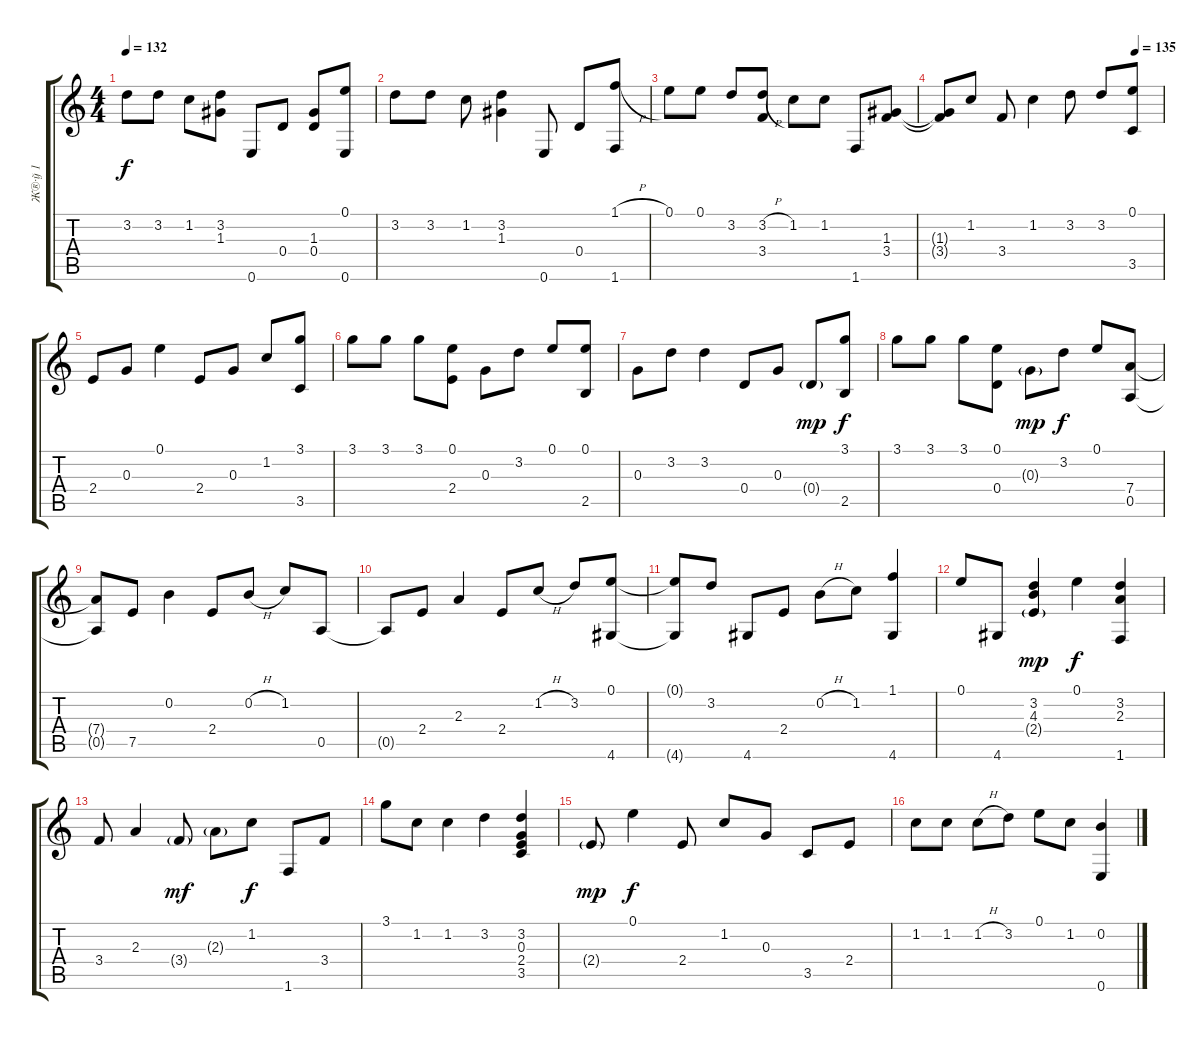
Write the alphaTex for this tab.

\track ("Ж®·ў 1" "Ж®·ў 1") {instrument acousticguitarsteel}
\staff {score tabs}
\tuning (E4 B3 G3 D3 A2 E2) {hide}
\ts (4 4)
\tempo 132
\clef g2
\ks c
3.2.8{dy f} 3.2.8 1.2.8 (3.2 1.3).8 0.6.8 0.4.8 (1.3 0.4).8 (0.1 0.6).8 |
3.2.8 3.2.8 1.2.8 (3.2 1.3).4 0.6.8 0.4.8 (1.1{h} 1.6).8 |
0.1.8 0.1.8 3.2.8 (3.2{h} 3.4).8 1.2.8 1.2.8 1.6.8 (1.3 3.4).8 |
\tempo (135 0.875)
(1.3{t} 3.4{t}).8 1.2.8 3.4.8 1.2.4 3.2.8 3.2.8 (0.1 3.5).8 |
2.4.8 0.3.8 0.1.4 2.4.8 0.3.8 1.2.8 (3.1 3.5).8 |
3.1.8 3.1.8 3.1.8 (0.1 2.4).8 0.3.8 3.2.8 0.1.8 (0.1 2.5).8 |
0.3.8 3.2.8 3.2.4 0.4.8 0.3.8 0.4{g}.8{dy mp} (3.1 2.5).8{dy f} |
3.1.8 3.1.8 3.1.8 (0.1 0.4).8 0.3{g}.8{dy mp} 3.2.8{dy f} 0.1.8 (7.4 0.5).8 |
(7.4{t} 0.5{t}).8 7.5.8 0.2.4 2.4.8 0.2{h}.8 1.2.8 0.5.8 |
0.5{t}.8 2.4.8 2.3.4 2.4.8 1.2{h}.8 3.2.8 (0.1 4.6).8 |
(0.1{t} 4.6{t}).8 3.2.8 4.6.8 2.4.8 0.2{h}.8 1.2.8 (1.1 4.6).4 |
0.1.8 4.6.8 (3.2 4.3 2.4{g}).4{dy mp} 0.1.4{dy f} (3.2 2.3 1.6).4 |
3.4.8 2.3.4 3.4{g}.8{dy mf} 2.3{g}.8 1.2.8{dy f} 1.6.8 3.4.8 |
3.1.8 1.2.8 1.2.4 3.2.4 (3.2 0.3 2.4 3.5).4 |
2.4{g}.8{dy mp} 0.1.4{dy f} 2.4.8 1.2.8 0.3.8 3.5.8 2.4.8 |
1.2.8 1.2.8 1.2{h}.8 3.2.8 0.1.8 1.2.8 (0.2 0.6).4
